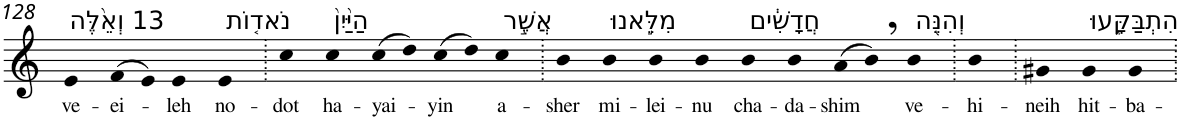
**kern	**text
*part1	*part1
*staff1	*staff1
*I"Piano	*
*I'Pno	*
!!LO:PB:g=z
*clefG2	*
*k[]	*
=128	=128
!LO:TX:a:t=13 וְאֵ֨לֶּה	!
!	!LO:LY:b
4e	ve-
!	!LO:LY:b
(>8f	-ei-
8e)	.
!	!LO:LY:b
4e	-leh
!LO:TX:a:t=נֹאד֤וֹת	!
!	!LO:LY:b
4e	no-
=129.	=129.
!	!LO:LY:b
4cc	-dot
!LO:TX:a:t=הַיַּ֙יִן֙	!
!	!LO:LY:b
4cc	ha-
!	!LO:LY:b
(>8cc	-yai-
8dd)	.
!	!LO:LY:b
(>8cc	-yin
8dd)	.
!LO:TX:a:t=אֲשֶׁ֣ר	!
!	!LO:LY:b
4cc	a-
=130.	=130.
!	!LO:LY:b
4b	-sher
!LO:TX:a:t=מִלֵּ֣אנוּ	!
!	!LO:LY:b
4b	mi-
!	!LO:LY:b
4b	-lei-
!	!LO:LY:b
4b	-nu
!LO:TX:a:t=חֲדָשִׁ֔ים	!
!	!LO:LY:b
4b	cha-
!	!LO:LY:b
4b	-da-
!	!LO:LY:b
(>8a	-shim
8b,)	.
!LO:TX:a:t=וְהִנֵּ֖ה	!
!	!LO:LY:b
4b	ve-
=131.	=131.
!	!LO:LY:b
4b	-hi-
=132.	=132.
!	!LO:LY:b
4g#X	-neih
!LO:TX:a:t=הִתְבַּקָּ֑עוּ	!
!	!LO:LY:b
4g#	hit-
!	!LO:LY:b
4g#	-ba-
=.	=.
*-	*-
